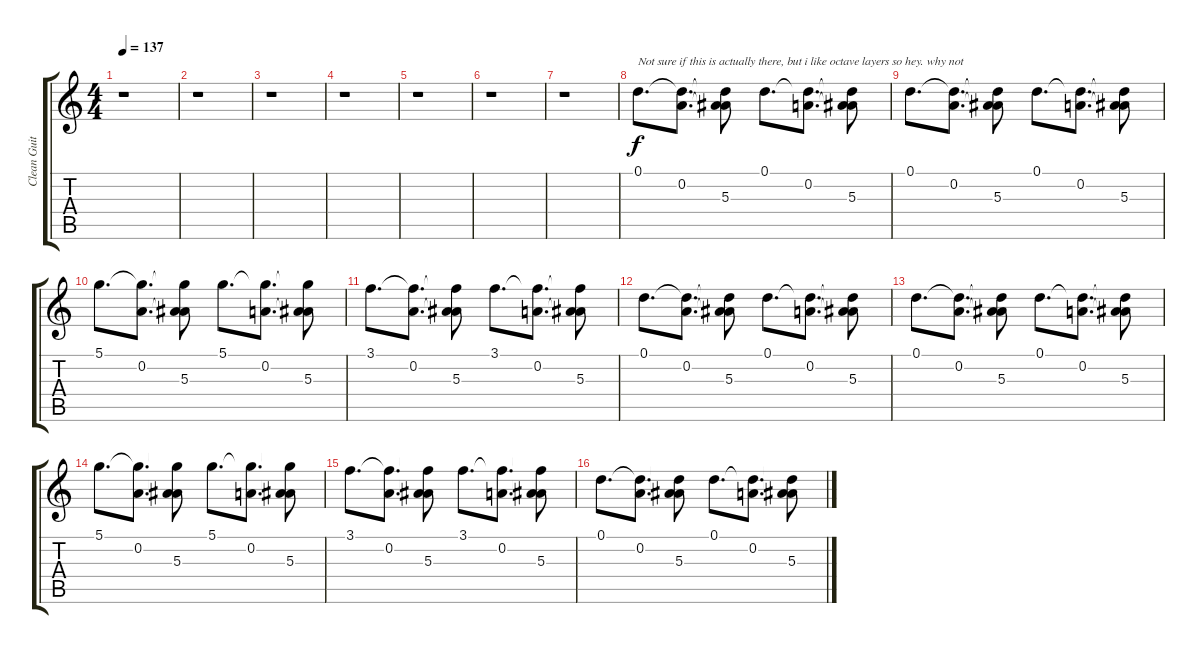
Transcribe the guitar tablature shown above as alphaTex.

\track ("Clean Guitar 2" "Clean Guit") {instrument electricguitarjazz}
\staff {score tabs}
\tuning (D4 A3 F3 C3 G2 C2) {hide}
\ts (4 4)
\tempo 137
\clef g2
\ks c
r.1{dy f} |
r.1 |
r.1 |
r.1 |
r.1 |
r.1 |
r.1 |
0.1.8{d txt "Not sure if this is actually there, but i like octave layers so hey. why not"} (0.1{t} 0.2).8{d} (0.1{t} 0.2{t} 5.3).8 0.1.8{d} (0.1{t} 0.2).8{d} (0.1{t} 0.2{t} 5.3).8 |
0.1.8{d} (0.1{t} 0.2).8{d} (0.1{t} 0.2{t} 5.3).8 0.1.8{d} (0.1{t} 0.2).8{d} (0.1{t} 0.2{t} 5.3).8 |
5.1.8{d} (5.1{t} 0.2).8{d} (5.1{t} 0.2{t} 5.3).8 5.1.8{d} (5.1{t} 0.2).8{d} (5.1{t} 0.2{t} 5.3).8 |
3.1.8{d} (3.1{t} 0.2).8{d} (3.1{t} 0.2{t} 5.3).8 3.1.8{d} (3.1{t} 0.2).8{d} (3.1{t} 0.2{t} 5.3).8 |
0.1.8{d} (0.1{t} 0.2).8{d} (0.1{t} 0.2{t} 5.3).8 0.1.8{d} (0.1{t} 0.2).8{d} (0.1{t} 0.2{t} 5.3).8 |
0.1.8{d} (0.1{t} 0.2).8{d} (0.1{t} 0.2{t} 5.3).8 0.1.8{d} (0.1{t} 0.2).8{d} (0.1{t} 0.2{t} 5.3).8 |
5.1.8{d} (5.1{t} 0.2).8{d} (5.1{t} 0.2{t} 5.3).8 5.1.8{d} (5.1{t} 0.2).8{d} (5.1{t} 0.2{t} 5.3).8 |
3.1.8{d} (3.1{t} 0.2).8{d} (3.1{t} 0.2{t} 5.3).8 3.1.8{d} (3.1{t} 0.2).8{d} (3.1{t} 0.2{t} 5.3).8 |
0.1.8{d} (0.1{t} 0.2).8{d} (0.1{t} 0.2{t} 5.3).8 0.1.8{d} (0.1{t} 0.2).8{d} (0.1{t} 0.2{t} 5.3).8
